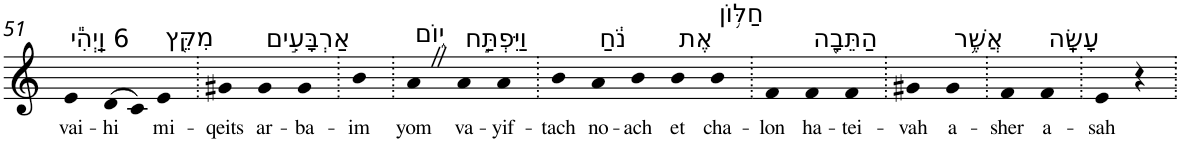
**kern	**text
*part1	*part1
*staff1	*staff1
*I"Piano	*
*I'Pno	*
!!LO:PB:g=z
*clefG2	*
*k[]	*
=51	=51
!LO:TX:a:t=6 וַֽיְהִ֕י	!
!	!LO:LY:b
4e	vai-
!	!LO:LY:b
(>8d	-hi
8c)	.
!LO:TX:a:t=מִקֵּ֖ץ	!
!	!LO:LY:b
4e	mi-
=52.	=52.
!	!LO:LY:b
4g#X	-qeits
!LO:TX:a:t=אַרְבָּעִ֣ים	!
!	!LO:LY:b
4g#	ar-
!	!LO:LY:b
4g#	-ba-
=53.	=53.
!	!LO:LY:b
4b	-im
=54.	=54.
!LO:TX:a:t=י֑וֹם	!
!	!LO:LY:b
4aZ	yom
!LO:TX:a:t=וַיִּפְתַּ֣ח	!
!	!LO:LY:b
4a	va-
!	!LO:LY:b
4a	-yif-
=55.	=55.
!	!LO:LY:b
4b	-tach
!LO:TX:a:t=נֹ֔חַ	!
!	!LO:LY:b
4a	no-
!	!LO:LY:b
4b	-ach
!LO:TX:a:t=אֶת	!
!	!LO:LY:b
4b	et
!LO:TX:a:t=חַלּ֥וֹן	!
!	!LO:LY:b
4b	cha-
=56.	=56.
!	!LO:LY:b
4f	-lon
!LO:TX:a:t=הַתֵּבָ֖ה	!
!	!LO:LY:b
4f	ha-
!	!LO:LY:b
4f	-tei-
=57.	=57.
!	!LO:LY:b
4g#X	-vah
!LO:TX:a:t=אֲשֶׁ֥ר	!
!	!LO:LY:b
4g#	a-
=58.	=58.
!	!LO:LY:b
4f	-sher
!LO:TX:a:t=עָשָֽׂה	!
!	!LO:LY:b
4f	a-
=59.	=59.
!	!LO:LY:b
4e	-sah
4r	.
=.	=.
*-	*-
